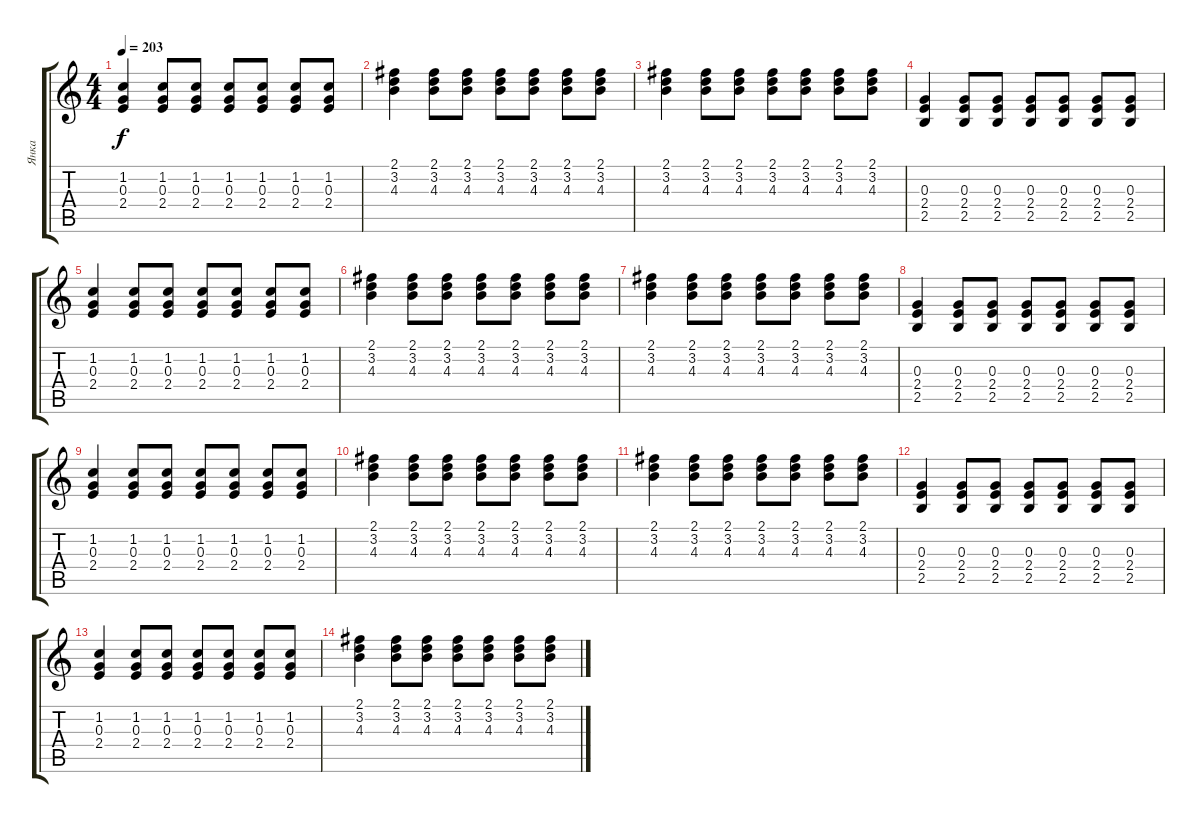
\track ("Янка" "Янка") {instrument electricguitarclean}
\staff {score tabs}
\tuning (E4 B3 G3 D3 A2 E2) {hide}
\ts (4 4)
\tempo 203
\clef g2
\ks c
(1.2 0.3 2.4).4{dy f} (1.2 0.3 2.4).8 (1.2 0.3 2.4).8 (1.2 0.3 2.4).8 (1.2 0.3 2.4).8 (1.2 0.3 2.4).8 (1.2 0.3 2.4).8 |
(2.1 3.2 4.3).4 (2.1 3.2 4.3).8 (2.1 3.2 4.3).8 (2.1 3.2 4.3).8 (2.1 3.2 4.3).8 (2.1 3.2 4.3).8 (2.1 3.2 4.3).8 |
(2.1 3.2 4.3).4 (2.1 3.2 4.3).8 (2.1 3.2 4.3).8 (2.1 3.2 4.3).8 (2.1 3.2 4.3).8 (2.1 3.2 4.3).8 (2.1 3.2 4.3).8 |
(0.3 2.4 2.5).4 (0.3 2.4 2.5).8 (0.3 2.4 2.5).8 (0.3 2.4 2.5).8 (0.3 2.4 2.5).8 (0.3 2.4 2.5).8 (0.3 2.4 2.5).8 |
(1.2 0.3 2.4).4 (1.2 0.3 2.4).8 (1.2 0.3 2.4).8 (1.2 0.3 2.4).8 (1.2 0.3 2.4).8 (1.2 0.3 2.4).8 (1.2 0.3 2.4).8 |
(2.1 3.2 4.3).4 (2.1 3.2 4.3).8 (2.1 3.2 4.3).8 (2.1 3.2 4.3).8 (2.1 3.2 4.3).8 (2.1 3.2 4.3).8 (2.1 3.2 4.3).8 |
(2.1 3.2 4.3).4 (2.1 3.2 4.3).8 (2.1 3.2 4.3).8 (2.1 3.2 4.3).8 (2.1 3.2 4.3).8 (2.1 3.2 4.3).8 (2.1 3.2 4.3).8 |
(0.3 2.4 2.5).4 (0.3 2.4 2.5).8 (0.3 2.4 2.5).8 (0.3 2.4 2.5).8 (0.3 2.4 2.5).8 (0.3 2.4 2.5).8 (0.3 2.4 2.5).8 |
(1.2 0.3 2.4).4 (1.2 0.3 2.4).8 (1.2 0.3 2.4).8 (1.2 0.3 2.4).8 (1.2 0.3 2.4).8 (1.2 0.3 2.4).8 (1.2 0.3 2.4).8 |
(2.1 3.2 4.3).4 (2.1 3.2 4.3).8 (2.1 3.2 4.3).8 (2.1 3.2 4.3).8 (2.1 3.2 4.3).8 (2.1 3.2 4.3).8 (2.1 3.2 4.3).8 |
(2.1 3.2 4.3).4 (2.1 3.2 4.3).8 (2.1 3.2 4.3).8 (2.1 3.2 4.3).8 (2.1 3.2 4.3).8 (2.1 3.2 4.3).8 (2.1 3.2 4.3).8 |
(0.3 2.4 2.5).4 (0.3 2.4 2.5).8 (0.3 2.4 2.5).8 (0.3 2.4 2.5).8 (0.3 2.4 2.5).8 (0.3 2.4 2.5).8 (0.3 2.4 2.5).8 |
(1.2 0.3 2.4).4 (1.2 0.3 2.4).8 (1.2 0.3 2.4).8 (1.2 0.3 2.4).8 (1.2 0.3 2.4).8 (1.2 0.3 2.4).8 (1.2 0.3 2.4).8 |
(2.1 3.2 4.3).4 (2.1 3.2 4.3).8 (2.1 3.2 4.3).8 (2.1 3.2 4.3).8 (2.1 3.2 4.3).8 (2.1 3.2 4.3).8 (2.1 3.2 4.3).8
